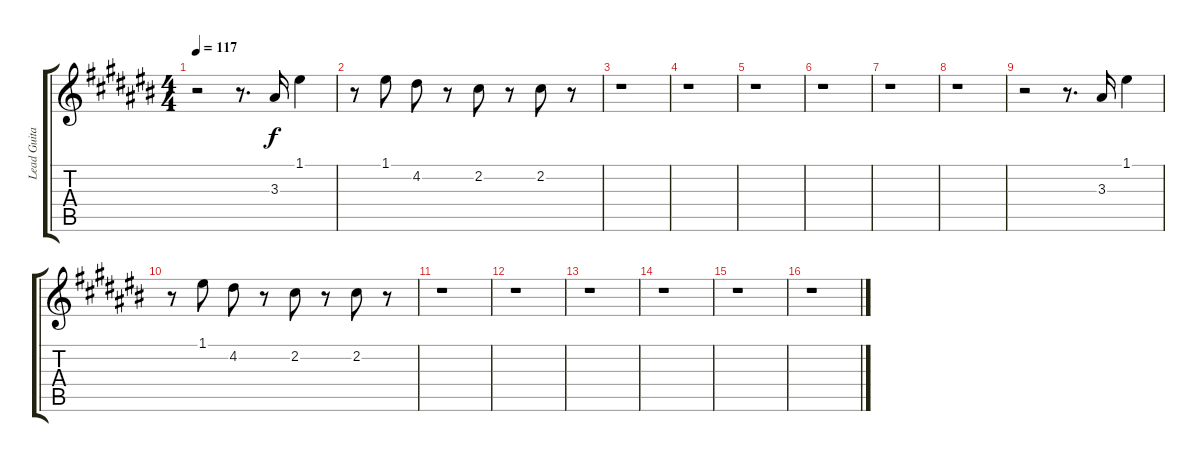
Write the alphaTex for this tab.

\track ("Lead Guitar" "Lead Guita") {instrument electricguitarclean}
\staff {score tabs}
\tuning (E4 B3 G3 D3 A2 E2) {hide}
\ts (4 4)
\tempo 117
\clef g2
\ks a#minor
r.2{dy f} r.8{d} 3.3.16 1.1.4 |
r.8 1.1.8 4.2.8 r.8 2.2.8 r.8 2.2.8 r.8 |
r.1 |
r.1 |
r.1 |
r.1 |
r.1 |
r.1 |
r.2 r.8{d} 3.3.16 1.1.4 |
r.8 1.1.8 4.2.8 r.8 2.2.8 r.8 2.2.8 r.8 |
r.1 |
r.1 |
r.1 |
r.1 |
r.1 |
r.1
